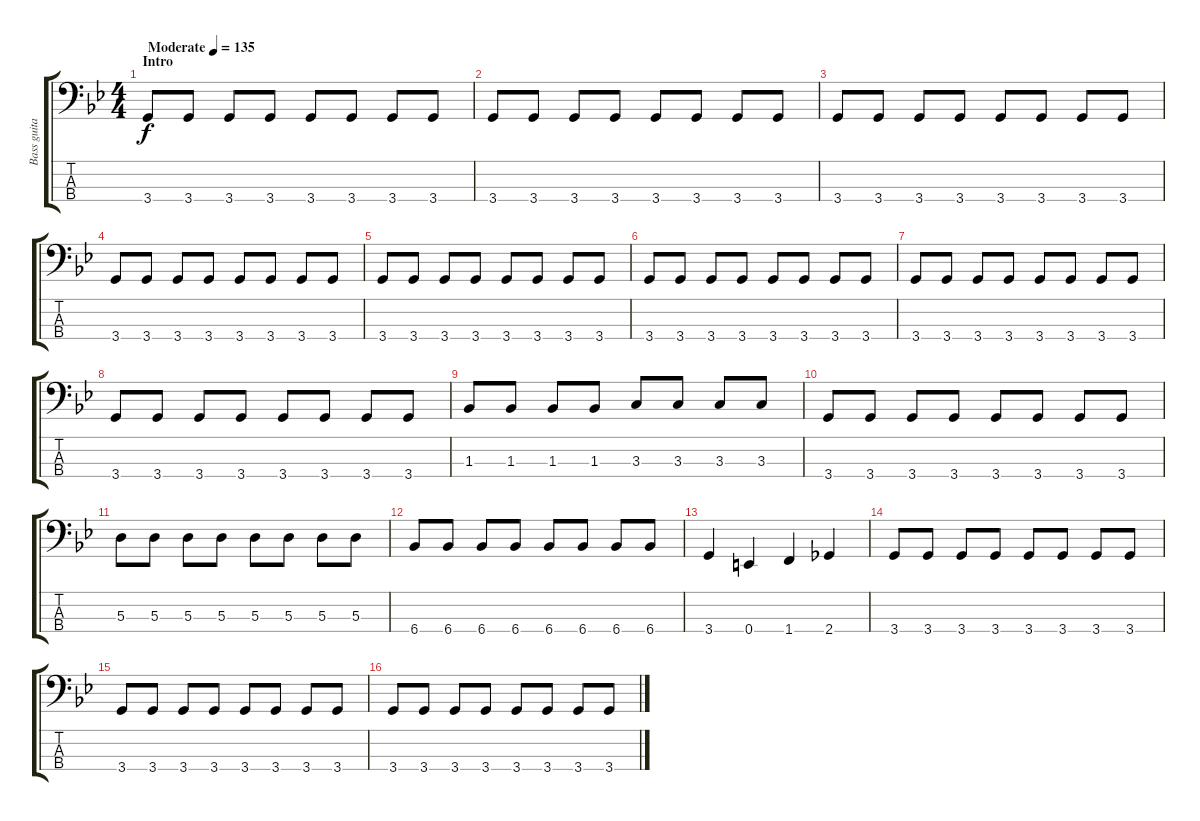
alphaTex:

\track ("Bass guitar" "Bass guita") {instrument electricbassfinger}
\staff {score tabs}
\tuning (G2 D2 A1 E1) {hide}
\ts (4 4)
\section ("" "Intro")
\tempo (135 "Moderate")
\clef f4
\ks gminor
3.4.8{dy f instrument electricbassfinger} 3.4.8 3.4.8 3.4.8 3.4.8 3.4.8 3.4.8 3.4.8 |
3.4.8 3.4.8 3.4.8 3.4.8 3.4.8 3.4.8 3.4.8 3.4.8 |
3.4.8 3.4.8 3.4.8 3.4.8 3.4.8 3.4.8 3.4.8 3.4.8 |
3.4.8 3.4.8 3.4.8 3.4.8 3.4.8 3.4.8 3.4.8 3.4.8 |
3.4.8 3.4.8 3.4.8 3.4.8 3.4.8 3.4.8 3.4.8 3.4.8 |
3.4.8 3.4.8 3.4.8 3.4.8 3.4.8 3.4.8 3.4.8 3.4.8 |
3.4.8 3.4.8 3.4.8 3.4.8 3.4.8 3.4.8 3.4.8 3.4.8 |
3.4.8 3.4.8 3.4.8 3.4.8 3.4.8 3.4.8 3.4.8 3.4.8 |
1.3.8 1.3.8 1.3.8 1.3.8 3.3.8 3.3.8 3.3.8 3.3.8 |
3.4.8 3.4.8 3.4.8 3.4.8 3.4.8 3.4.8 3.4.8 3.4.8 |
5.3.8 5.3.8 5.3.8 5.3.8 5.3.8 5.3.8 5.3.8 5.3.8 |
6.4.8 6.4.8 6.4.8 6.4.8 6.4.8 6.4.8 6.4.8 6.4.8 |
3.4.4 0.4.4 1.4.4 2.4.4 |
3.4.8 3.4.8 3.4.8 3.4.8 3.4.8 3.4.8 3.4.8 3.4.8 |
3.4.8 3.4.8 3.4.8 3.4.8 3.4.8 3.4.8 3.4.8 3.4.8 |
3.4.8 3.4.8 3.4.8 3.4.8 3.4.8 3.4.8 3.4.8 3.4.8
